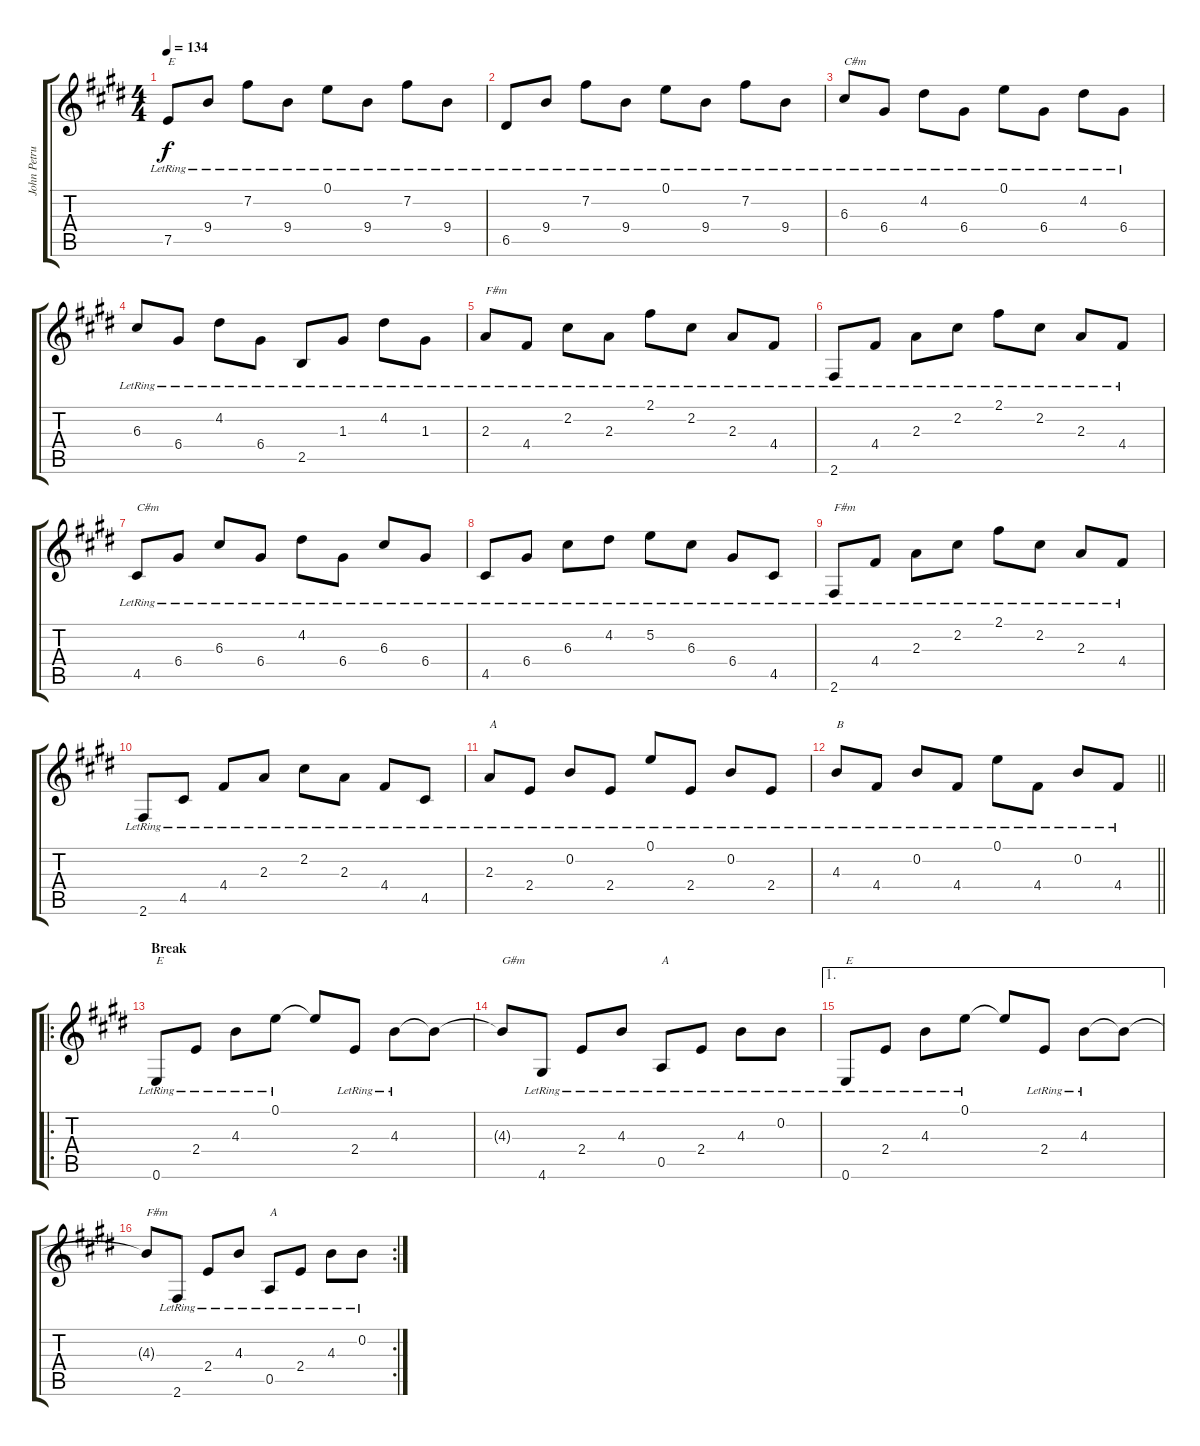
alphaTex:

\track ("John Petrucci" "John Petru") {instrument acousticguitarsteel}
\staff {score tabs}
\tuning (E4 B3 G3 D3 A2 E2) {hide}
\ts (4 4)
\tempo 134
\clef g2
\ks e
7.5{lr}.8{txt "E" dy f} 9.4{lr}.8 7.2{lr}.8 9.4{lr}.8 0.1{lr}.8 9.4{lr}.8 7.2{lr}.8 9.4{lr}.8 |
6.5{lr}.8 9.4{lr}.8 7.2{lr}.8 9.4{lr}.8 0.1{lr}.8 9.4{lr}.8 7.2{lr}.8 9.4{lr}.8 |
6.3{lr}.8{txt "C#m"} 6.4{lr}.8 4.2{lr}.8 6.4{lr}.8 0.1{lr}.8 6.4{lr}.8 4.2{lr}.8 6.4{lr}.8 |
6.3{lr}.8 6.4{lr}.8 4.2{lr}.8 6.4{lr}.8 2.5{lr}.8 1.3{lr}.8 4.2{lr}.8 1.3{lr}.8 |
2.3{lr}.8{txt "F#m"} 4.4{lr}.8 2.2{lr}.8 2.3{lr}.8 2.1{lr}.8 2.2{lr}.8 2.3{lr}.8 4.4{lr}.8 |
2.6{lr}.8 4.4{lr}.8 2.3{lr}.8 2.2{lr}.8 2.1{lr}.8 2.2{lr}.8 2.3{lr}.8 4.4{lr}.8 |
4.5{lr}.8{txt "C#m"} 6.4{lr}.8 6.3{lr}.8 6.4{lr}.8 4.2{lr}.8 6.4{lr}.8 6.3{lr}.8 6.4{lr}.8 |
4.5{lr}.8 6.4{lr}.8 6.3{lr}.8 4.2{lr}.8 5.2{lr}.8 6.3{lr}.8 6.4{lr}.8 4.5{lr}.8 |
2.6{lr}.8{txt "F#m"} 4.4{lr}.8 2.3{lr}.8 2.2{lr}.8 2.1{lr}.8 2.2{lr}.8 2.3{lr}.8 4.4{lr}.8 |
2.6{lr}.8 4.5{lr}.8 4.4{lr}.8 2.3{lr}.8 2.2{lr}.8 2.3{lr}.8 4.4{lr}.8 4.5{lr}.8 |
2.3{lr}.8{txt "A"} 2.4{lr}.8 0.2{lr}.8 2.4{lr}.8 0.1{lr}.8 2.4{lr}.8 0.2{lr}.8 2.4{lr}.8 |
\barLineRight lightlight
4.3{lr}.8{txt "B"} 4.4{lr}.8 0.2{lr}.8 4.4{lr}.8 0.1{lr}.8 4.4{lr}.8 0.2{lr}.8 4.4{lr}.8 |
\ro
\section ("" "Break")
0.6{lr}.8{txt "E"} 2.4{lr}.8 4.3{lr}.8 0.1{lr}.8 0.1{t}.8 2.4{lr}.8 4.3{lr}.8 4.3{t}.8 |
4.3{t}.8{txt "G#m"} 4.6{lr}.8 2.4{lr}.8 4.3{lr}.8 0.5{lr}.8{txt "A"} 2.4{lr}.8 4.3{lr}.8 0.2{lr}.8 |
\ae 1
0.6{lr}.8{txt "E"} 2.4{lr}.8 4.3{lr}.8 0.1{lr}.8 0.1{t}.8 2.4{lr}.8 4.3{lr}.8 4.3{t}.8 |
\rc 2
4.3{t}.8{txt "F#m"} 2.6{lr}.8 2.4{lr}.8 4.3{lr}.8 0.5{lr}.8{txt "A"} 2.4{lr}.8 4.3{lr}.8 0.2{lr}.8
